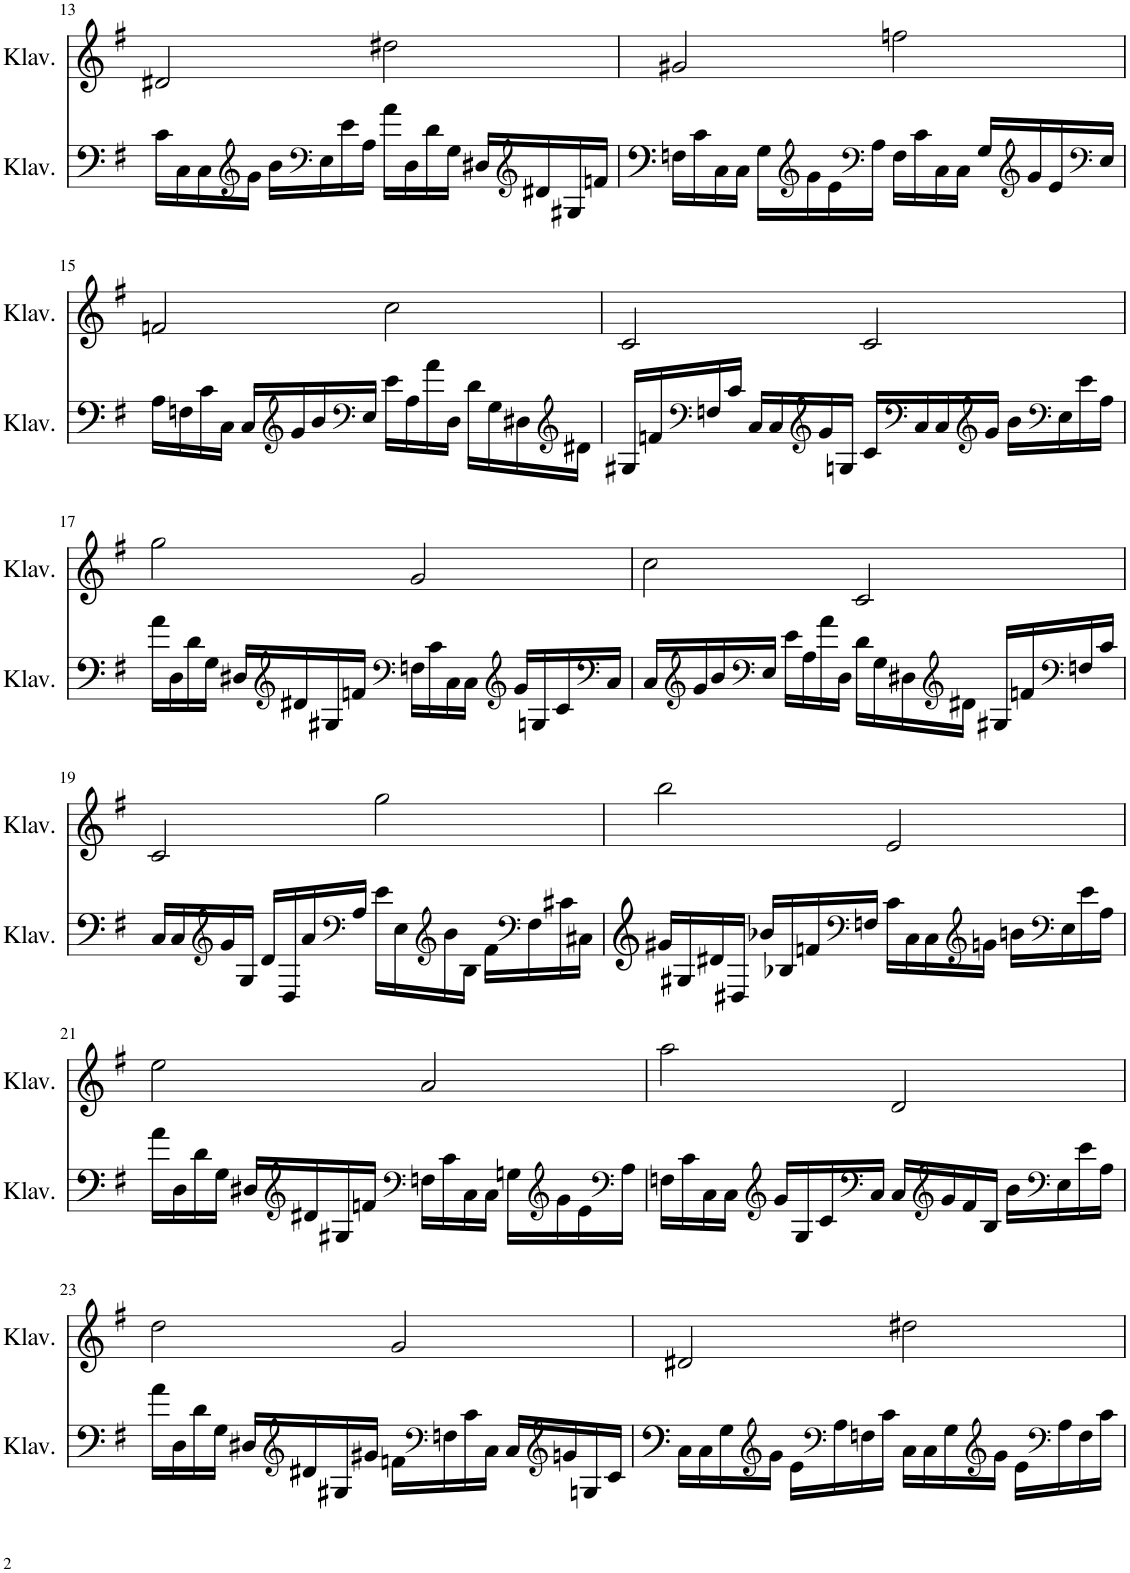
**kern	**kern
*part2	*part1
*staff2	*staff1
*I"Klavier	*I"Klavier
*I'Klav.	*I'Klav.
!!LO:PB:g=z
*clefF4	*clefG2
*k[f#]	*k[f#]
*M4/4	*M4/4
=13	=13
16c\LL	2d#X/
16C\	.
16C\	.
*clefG2	*
16g\JJ	.
16b\LL	.
*clefF4	*
16E\	.
16e\	.
16A\JJ	.
16a\LL	2dd#X\
16D\	.
16d\	.
16G\JJ	.
16D#X/LL	.
*clefG2	*
16d#X/	.
16G#X/	.
16fn/JJ	.
=14	=14
16Fn\LL	2g#X/
16c\	.
16C\	.
16C\JJ	.
16G\LL	.
*clefG2	*
16g\	.
16e\	.
*clefF4	*
16A\JJ	.
16F\LL	2ffn\
16c\	.
16C\	.
16C\JJ	.
16G/LL	.
*clefG2	*
16g/	.
16e/	.
*clefF4	*
16E/JJ	.
!!LO:LB:g=z
=15	=15
16A\LL	2fn/
16Fn\	.
16c\	.
16C\JJ	.
16C/LL	.
*clefG2	*
16g/	.
16b/	.
*clefF4	*
16E/JJ	.
16e\LL	2cc\
16A\	.
16a\	.
16D\JJ	.
16d\LL	.
16G\	.
16D#X\	.
*clefG2	*
16d#X\JJ	.
=16	=16
16G#X/LL	2c/
16fn/	.
*clefF4	*
16Fn/	.
16c/JJ	.
16C/LL	.
16C/	.
*clefG2	*
16g/	.
16Gn/JJ	.
16c/LL	2c/
*clefF4	*
16C/	.
16C/	.
*clefG2	*
16g/JJ	.
16b\LL	.
*clefF4	*
16E\	.
16e\	.
16A\JJ	.
!!LO:LB:g=z
=17	=17
16a\LL	2gg\
16D\	.
16d\	.
16G\JJ	.
16D#X/LL	.
*clefG2	*
16d#X/	.
16G#X/	.
16fn/JJ	.
*clefF4	*
16Fn\LL	2g/
16c\	.
16C\	.
16C\JJ	.
*clefG2	*
16g/LL	.
16Gn/	.
16c/	.
*clefF4	*
16C/JJ	.
=18	=18
16C/LL	2cc\
*clefG2	*
16g/	.
16b/	.
*clefF4	*
16E/JJ	.
16e\LL	.
16A\	.
16a\	.
16D\JJ	.
16d\LL	2c/
16G\	.
16D#X\	.
*clefG2	*
16d#X\JJ	.
16G#X/LL	.
16fn/	.
*clefF4	*
16Fn/	.
16c/JJ	.
!!LO:LB:g=z
=19	=19
16C/LL	2c/
16C/	.
*clefG2	*
16g/	.
16G/JJ	.
16d/LL	.
16D/	.
16a/	.
*clefF4	*
16A/JJ	.
16e\LL	2gg\
16E\	.
*clefG2	*
16b\	.
16B\JJ	.
16f#\LL	.
*clefF4	*
16F#\	.
16c#X\	.
16C#X\JJ	.
=20	=20
16g#X/LL	2bb\
16G#X/	.
16d#X/	.
16D#X/JJ	.
16b-X/LL	.
16B-X/	.
16fn/	.
*clefF4	*
16Fn/JJ	.
16c\LL	2e/
16C\	.
16C\	.
*clefG2	*
16gn\JJ	.
16bn\LL	.
*clefF4	*
16E\	.
16e\	.
16A\JJ	.
!!LO:LB:g=z
=21	=21
16a\LL	2ee\
16D\	.
16d\	.
16G\JJ	.
16D#X/LL	.
*clefG2	*
16d#X/	.
16G#X/	.
16fn/JJ	.
*clefF4	*
16Fn\LL	2a/
16c\	.
16C\	.
16C\JJ	.
16Gn\LL	.
*clefG2	*
16g\	.
16e\	.
*clefF4	*
16A\JJ	.
=22	=22
16Fn\LL	2aa\
16c\	.
16C\	.
16C\JJ	.
*clefG2	*
16g/LL	.
16G/	.
16c/	.
*clefF4	*
16C/JJ	.
16C/LL	2d/
*clefG2	*
16g/	.
16f#/	.
16B/JJ	.
16b\LL	.
*clefF4	*
16E\	.
16e\	.
16A\JJ	.
!!LO:LB:g=z
=23	=23
16a\LL	2dd\
16D\	.
16d\	.
16G\JJ	.
16D#X/LL	.
*clefG2	*
16d#X/	.
16G#X/	.
16g#X/JJ	.
16fn\LL	2g/
*clefF4	*
16Fn\	.
16c\	.
16C\JJ	.
16C/LL	.
*clefG2	*
16gn/	.
16Gn/	.
16c/JJ	.
=24	=24
16C\LL	2d#X/
16C\	.
16G\	.
*clefG2	*
16g\JJ	.
16e\LL	.
*clefF4	*
16A\	.
16Fn\	.
16c\JJ	.
16C\LL	2dd#X\
16C\	.
16G\	.
*clefG2	*
16g\JJ	.
16e\LL	.
*clefF4	*
16A\	.
16F\	.
16c\JJ	.
=	=
*-	*-
